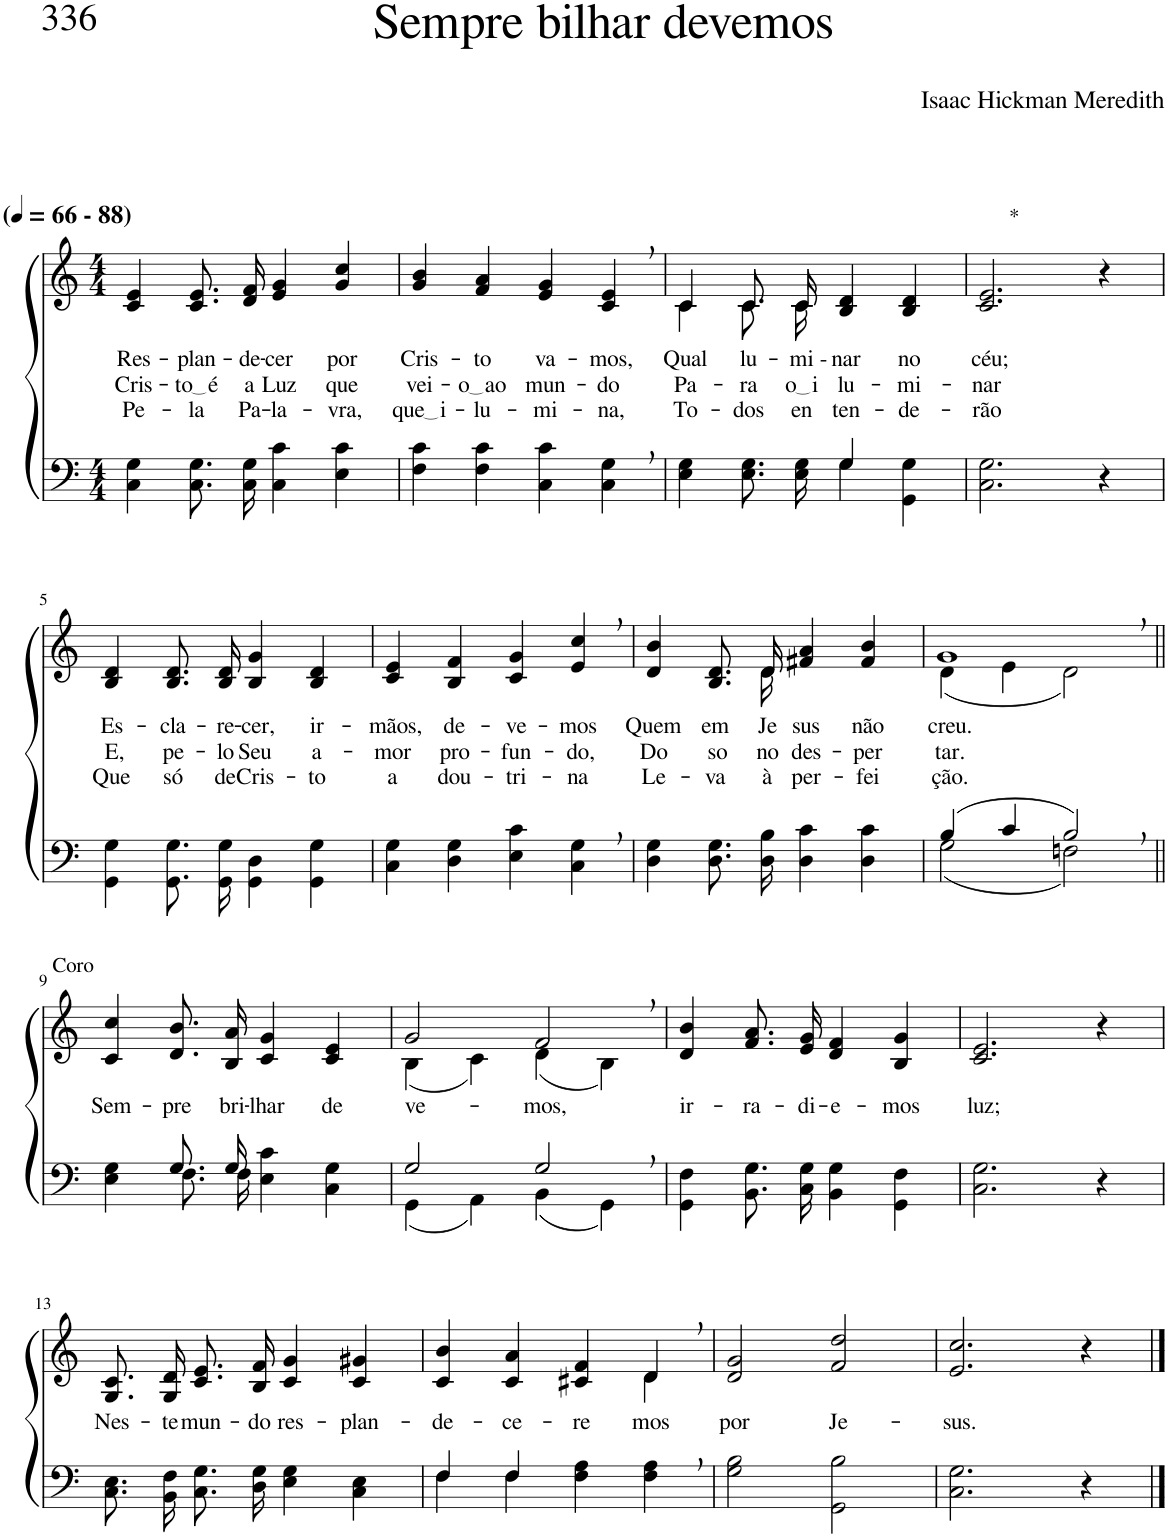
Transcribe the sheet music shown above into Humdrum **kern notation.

**kern	**kern	**text	**text	**text
*part2	*part1	*part1	*part1	*part1
*staff2	*staff1	*staff1	*staff1	*staff1
*I"Parte III e IV	*I"Parte I e II	*	*	*
*clefF4	*clefG2	*	*	*
*Trd-1c-2	*Trd-1c-2	*	*	*
*k[]	*k[]	*	*	*
*M4/4	*M4/4	*	*	*
*MM66	*MM66	*	*	*
=1	=1	=1	=1	=1
!	!LO:TX:a:B:t=(	!	!	!
!	!LO:TX:a:B:t=- 88)	!	!	!
!	!	!LO:LY:b	!LO:LY:b	!LO:LY:b
4C\ 4G\	4c/ 4e/	Res-	Cris-	Pe-
!	!	!LO:LY:b	!LO:LY:b	!LO:LY:b
8.C\ 8.G\L	8.c/ 8.e/L	-plan-	to é	-la
!	!	!LO:LY:b	!LO:LY:b	!LO:LY:b
16C\ 16G\Jk	16d/ 16f/Jk	-de-	a	-Pa-
!	!	!LO:LY:b	!LO:LY:b	!LO:LY:b
4C\ 4c\	4e/ 4g/	-cer	Luz	-la-
!	!	!LO:LY:b	!LO:LY:b	!LO:LY:b
4E\ 4c\	4g/ 4cc/	por	que	-vra,
=2	=2	=2	=2	=2
!	!	!LO:LY:b	!LO:LY:b	!LO:LY:b
4F\ 4c\	4g/ 4b/	Cris-	vei-	que i
!	!	!LO:LY:b	!LO:LY:b	!LO:LY:b
4F\ 4c\	4f/ 4a/	-to	o ao	-lu-
!	!	!LO:LY:b	!LO:LY:b	!LO:LY:b
4C\ 4c\	4e/ 4g/	va-	mun-	-mi-
!	!	!LO:LY:b	!LO:LY:b	!LO:LY:b
4C\, 4G\,	4c/, 4e/,	-mos,	-do	-na,
=3	=3	=3	=3	=3
*^	*	*	*	*
!	!	!	!LO:LY:b	!LO:LY:b	!LO:LY:b
*	*	*^	*	*	*
2ryy	4E\ 4G\	4c\	4c/	Qual	Pa-	To-
!	!	!	!	!LO:LY:b	!LO:LY:b	!LO:LY:b
.	8.E\ 8.G\L	8.c\L	8.c/L	lu-	-ra	-dos
!	!	!	!	!LO:LY:b	!LO:LY:b	!LO:LY:b
.	16E\ 16G\Jk	16c\Jk	16c/Jk	-mi --	o i	en-
!	!	!	!	!LO:LY:b	!LO:LY:b	!LO:LY:b
4G/	4G\	2ryy	4B/ 4d/	-nar	-lu-	-ten-
!	!	!	!	!LO:LY:b	!LO:LY:b	!LO:LY:b
4ryy	4GG\ 4G\	.	4B/ 4d/	no	-mi-	-de-
=4	=4	=4	=4	=4	=4	=4
!	!	!LO:TX:a:t=*	!	!	!	!
!	!	!	!	!LO:LY:b	!LO:LY:b	!LO:LY:b
*v	*v	*	*	*	*	*
*	*v	*v	*	*	*
2.C\ 2.G\	2.c/ 2.e/	-céu;	-nar	-rão
4r	4r	.	.	.
!!LO:LB:g=z
=5	=5	=5	=5	=5
!	!	!LO:LY:b	!LO:LY:b	!LO:LY:b
4GG\ 4G\	4B/ 4d/	Es-	E,	Que
!	!	!LO:LY:b	!LO:LY:b	!LO:LY:b
8.GG/ 8.G/L	8.B/ 8.d/L	-cla-	pe-	só
!	!	!LO:LY:b	!LO:LY:b	!LO:LY:b
16GG/ 16G/Jk	16B/ 16d/Jk	-re-	-lo	de
!	!	!LO:LY:b	!LO:LY:b	!LO:LY:b
4GG\ 4D\	4B/ 4g/	-cer,	Seu	Cris-
!	!	!LO:LY:b	!LO:LY:b	!LO:LY:b
4GG\ 4G\	4B/ 4d/	ir-	a-	-to
=6	=6	=6	=6	=6
!	!	!LO:LY:b	!LO:LY:b	!LO:LY:b
4C\ 4G\	4c/ 4e/	-mãos,	-mor	a
!	!	!LO:LY:b	!LO:LY:b	!LO:LY:b
4D\ 4G\	4B/ 4f/	de-	pro-	dou-
!	!	!LO:LY:b	!LO:LY:b	!LO:LY:b
4E\ 4c\	4c/ 4g/	-ve-	-fun-	-tri-
!	!	!LO:LY:b	!LO:LY:b	!LO:LY:b
4C\, 4G\,	4e/, 4cc/,	-mos	-do,	-na
=7	=7	=7	=7	=7
!	!	!LO:LY:b	!LO:LY:b	!LO:LY:b
*	*^	*	*	*
4D\ 4G\	4d/ 4b/	4..ryy	Quem	Do	Le-
!	!	!	!LO:LY:b	!LO:LY:b	!LO:LY:b
8.D\ 8.G\L	8.B/ 8.d/L	.	em	so-	-va
!	!	!	!LO:LY:b	!LO:LY:b	!LO:LY:b
16D\ 16B\Jk	16d/Jk	16d\	Je-	-no	à
!	!	!	!LO:LY:b	!LO:LY:b	!LO:LY:b
4D\ 4c\	4f#X/ 4a/	2ryy	-sus	des-	per-
!	!	!	!LO:LY:b	!LO:LY:b	!LO:LY:b
4D\ 4c\	4f#/ 4b/	.	não	-per-	-fei-
=8	=8	=8	=8	=8	=8
*^	*	*	*	*	*
!	!	!	!	!LO:LY:b	!LO:LY:b	!LO:LY:b
(4B/	(2G\	1g,	(4d\	creu.	-tar.	-ção.
4c/	.	.	4e\	.	.	.
2B,/)	2Fn\)	.	2d\)	.	.	.
!!LO:LB:g=z
=9||	=9||	=9||	=9||	=9||	=9||	=9||
!	!	!LO:TX:a:t=Coro	!	!	!	!
!	!	!	!	!LO:LY:b	!	!
*	*	*v	*v	*	*	*
4ryy	4E\ 4G\	4c/ 4cc/	Sem-	.	.
!	!	!	!LO:LY:b	!	!
8.G/L	8.F\L	8.d/ 8.b/L	-pre	.	.
!	!	!	!LO:LY:b	!	!
16G/Jk	16F\Jk	16B/ 16a/Jk	bri-	.	.
!	!	!	!LO:LY:b	!	!
2ryy	4E\ 4c\	4c/ 4g/	-lhar	.	.
!	!	!	!LO:LY:b	!	!
.	4C\ 4G\	4c/ 4e/	de-	.	.
=10	=10	=10	=10	=10	=10
*	*	*^	*	*	*
!	!	!	!	!LO:LY:b	!	!
2G/	(4GG\	2g/	(4B\	-ve-	.	.
.	4AA\)	.	4c\)	.	.	.
!	!	!	!	!LO:LY:b	!	!
2G,/	(4BB\	2f,/	(4d\	-mos,	.	.
.	4GG\)	.	4B\)	.	.	.
=11	=11	=11	=11	=11	=11	=11
!	!	!	!	!LO:LY:b	!	!
*v	*v	*	*	*	*	*
*	*v	*v	*	*	*
4GG\ 4F\	4d/ 4b/	ir-	.	.
!	!	!LO:LY:b	!	!
8.BB\ 8.G\L	8.f/ 8.a/L	-ra-	.	.
!	!	!LO:LY:b	!	!
16C\ 16G\Jk	16e/ 16g/Jk	-di-	.	.
!	!	!LO:LY:b	!	!
4BB\ 4G\	4d/ 4f/	-e-	.	.
!	!	!LO:LY:b	!	!
4GG\ 4F\	4B/ 4g/	-mos	.	.
=12	=12	=12	=12	=12
!	!	!LO:LY:b	!	!
2.C\ 2.G\	2.c/ 2.e/	luz;	.	.
4r	4r	.	.	.
!!LO:LB:g=z
=13	=13	=13	=13	=13
!	!	!LO:LY:b	!	!
8.C\ 8.E\L	8.G/ 8.c/L	Nes-	.	.
!	!	!LO:LY:b	!	!
16BB\ 16F\Jk	16G/ 16d/Jk	-te	.	.
!	!	!LO:LY:b	!	!
8.C\ 8.G\L	8.c/ 8.e/L	mun-	.	.
!	!	!LO:LY:b	!	!
16D\ 16G\Jk	16B/ 16f/Jk	-do	.	.
!	!	!LO:LY:b	!	!
4E\ 4G\	4c/ 4g/	res-	.	.
!	!	!LO:LY:b	!	!
4C\ 4E\	4c/ 4g#X/	-plan-	.	.
=14	=14	=14	=14	=14
*^	*	*	*	*
!	!	!	!LO:LY:b	!	!
*	*	*^	*	*	*
4F\	4F/	4c/ 4b/	2.ryy	-de-	.	.
!	!	!	!	!LO:LY:b	!	!
4F\	4F/	4c/ 4a/	.	-ce-	.	.
!	!	!	!	!LO:LY:b	!	!
4F\ 4A\	2ryy	4c#X/ 4f/	.	-re-	.	.
!	!	!	!	!LO:LY:b	!	!
4F\, 4A\,	.	4d,/	4d\	-mos	.	.
*v	*v	*	*	*	*	*
=15	=15	=15	=15	=15	=15
!	!	!	!LO:LY:b	!	!
*	*v	*v	*	*	*
2G\ 2B\	2d/ 2g/	por	.	.
!	!	!LO:LY:b	!	!
2GG\ 2B\	2f/ 2dd/	Je-	.	.
=16	=16	=16	=16	=16
!	!	!LO:LY:b	!	!
2.C\ 2.G\	2.e/ 2.cc/	-sus.	.	.
4r	4r	.	.	.
==	==	==	==	==
*-	*-	*-	*-	*-
